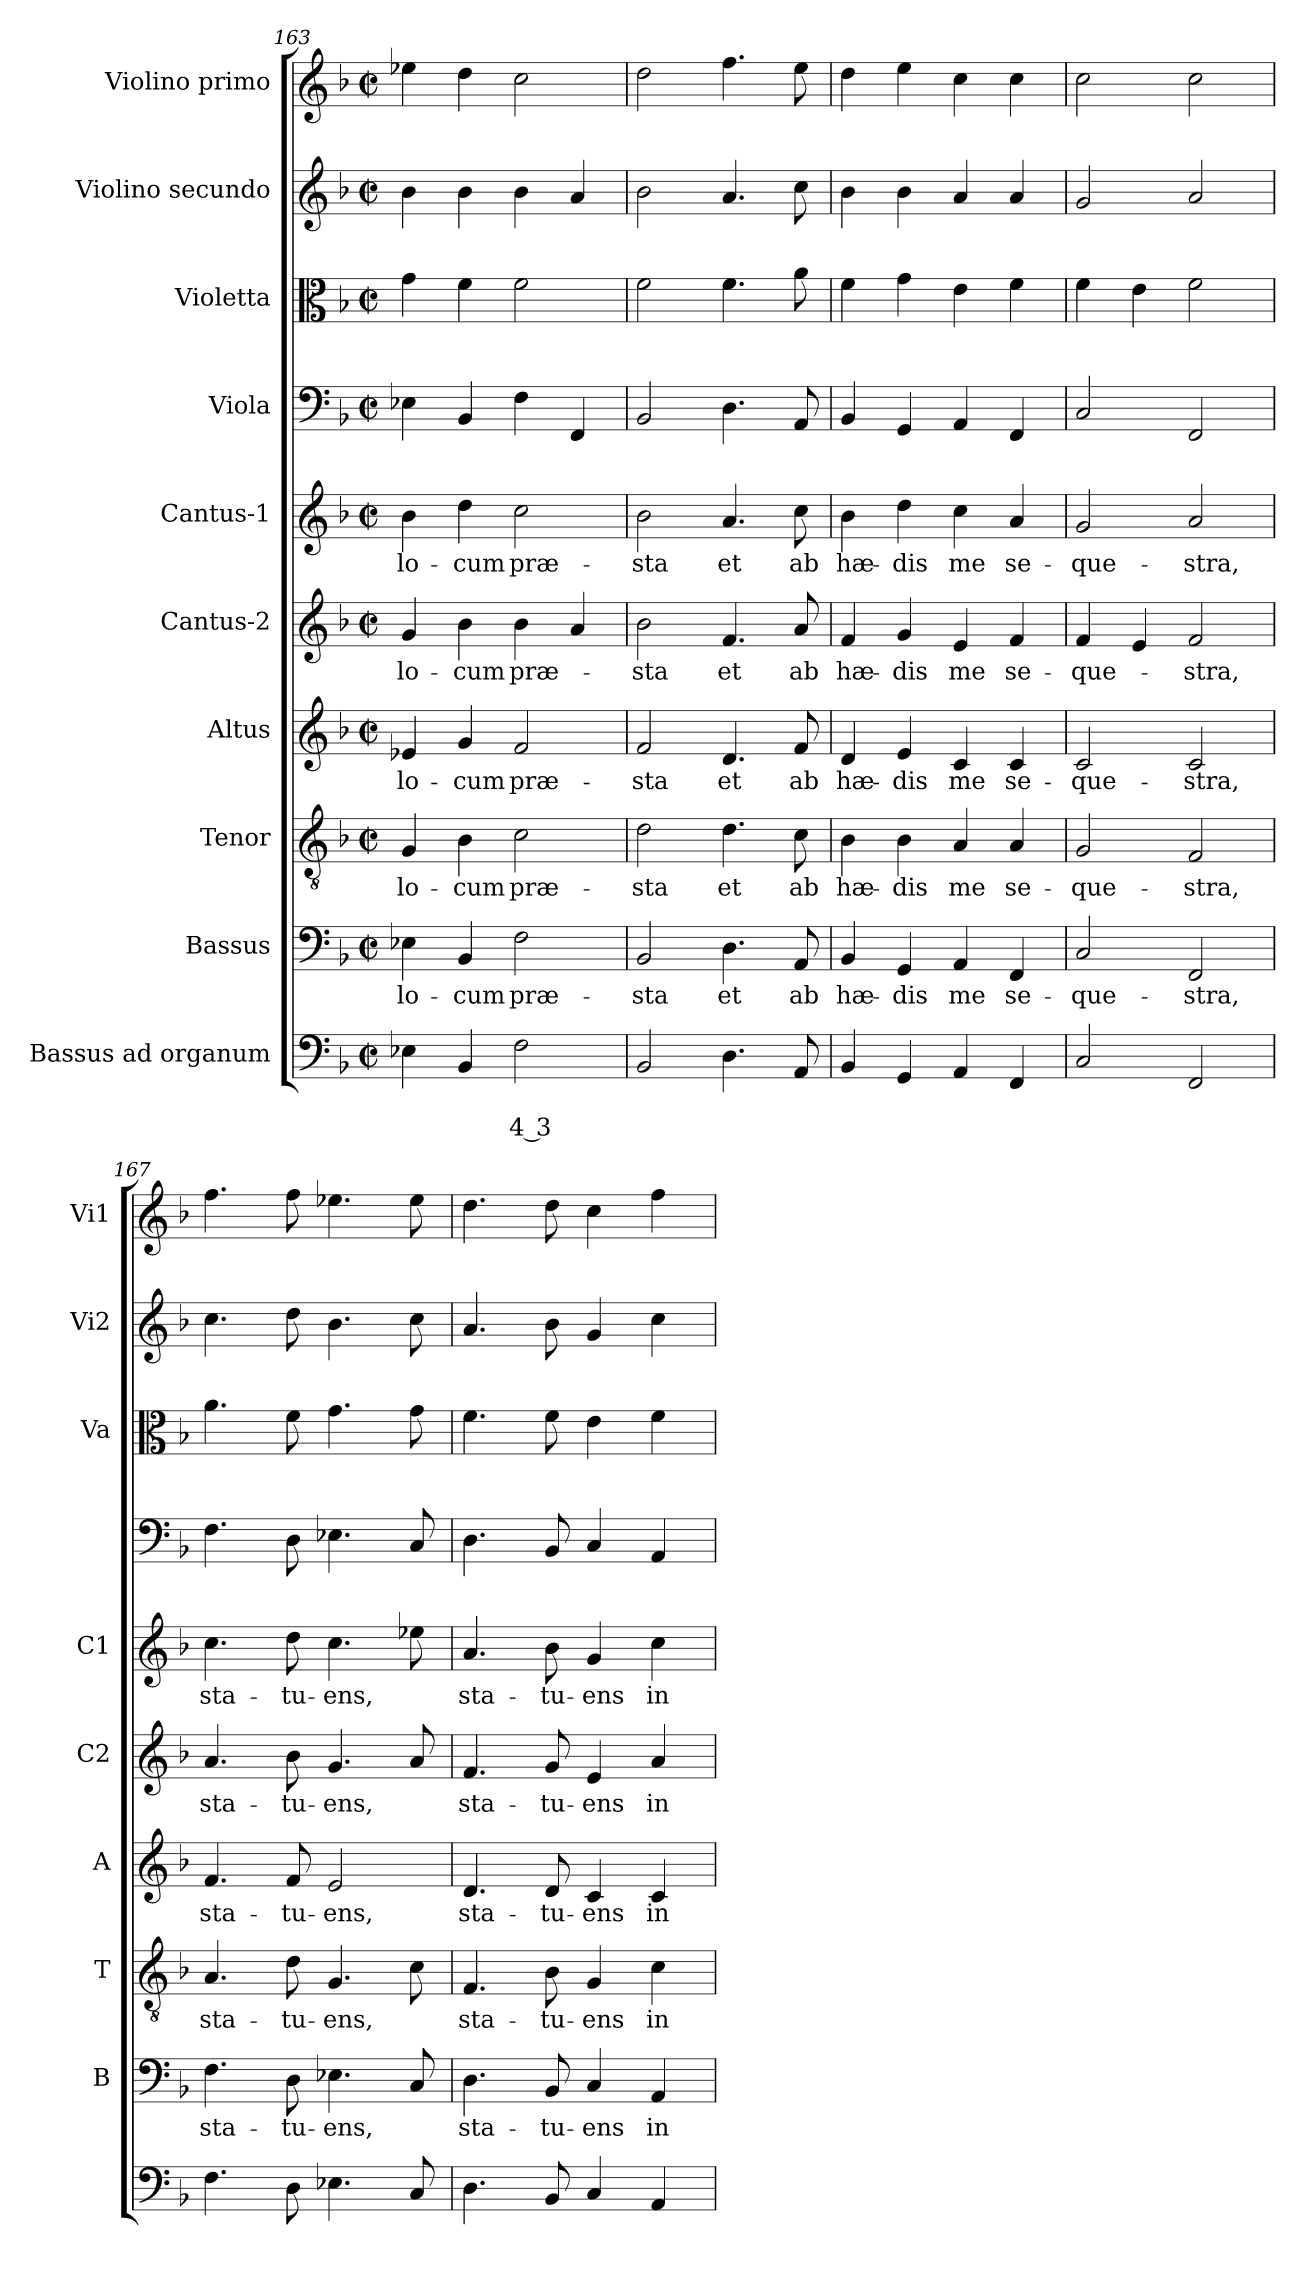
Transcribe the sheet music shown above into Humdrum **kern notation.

**kern	**text	**text	**kern	**text	**kern	**text	**kern	**text	**kern	**text	**kern	**text	**kern	**kern	**kern	**kern
*part10	*part10	*part10	*part9	*part9	*part8	*part8	*part7	*part7	*part6	*part6	*part5	*part5	*part4	*part3	*part2	*part1
*staff10	*staff10	*staff10	*staff9	*staff9	*staff8	*staff8	*staff7	*staff7	*staff6	*staff6	*staff5	*staff5	*staff4	*staff3	*staff2	*staff1
*I"Bassus ad  organum	*	*	*I"Bassus	*	*I"Tenor	*	*I"Altus	*	*I"Cantus-2	*	*I"Cantus-1	*	*I"Viola	*I"Violetta	*I"Violino secundo	*I"Violino primo
*	*	*	*I'B	*	*I'T	*	*I'A	*	*I'C2	*	*I'C1	*	*	*I'Va	*I'Vi2	*I'Vi1
*clefF4	*	*	*clefF4	*	*clefGv2	*	*clefG2	*	*clefG2	*	*clefG2	*	*clefF4	*clefC3	*clefG2	*clefG2
*k[b-]	*	*	*k[b-]	*	*k[b-]	*	*k[b-]	*	*k[b-]	*	*k[b-]	*	*k[b-]	*k[b-]	*k[b-]	*k[b-]
*F:	*	*	*F:	*	*F:	*	*F:	*	*F:	*	*F:	*	*F:	*F:	*F:	*F:
*M2/2	*	*	*M2/2	*	*M2/2	*	*M2/2	*	*M2/2	*	*M2/2	*	*M2/2	*M2/2	*M2/2	*M2/2
*met(c|)	*	*	*met(c|)	*	*met(c|)	*	*met(c|)	*	*met(c|)	*	*met(c|)	*	*met(c|)	*met(c|)	*met(c|)	*met(c|)
=163	=163	=163	=163	=163	=163	=163	=163	=163	=163	=163	=163	=163	=163	=163	=163	=163
!	!	!	!	!LO:LY:b	!	!LO:LY:b	!	!LO:LY:b	!	!LO:LY:b	!	!LO:LY:b	!	!	!	!
4E-X\	.	.	4E-X\	lo-	4G/	lo-	4e-X/	lo-	4g/	lo-	4b-\	lo-	4E-X\	4g\	4b-\	4ee-X\
!	!	!	!	!LO:LY:b	!	!LO:LY:b	!	!LO:LY:b	!	!LO:LY:b	!	!LO:LY:b	!	!	!	!
4BB-/	.	.	4BB-/	-cum	4B-\	-cum	4g/	-cum	4b-\	-cum	4dd\	-cum	4BB-/	4f\	4b-\	4dd\
!	!	!LO:LY:b	!	!LO:LY:b	!	!LO:LY:b	!	!LO:LY:b	!	!LO:LY:b	!	!LO:LY:b	!	!	!	!
2F\	.	4 3	2F\	præ-	2c\	præ-	2f/	præ-	4b-\	præ-	2cc\	præ-	4F\	2f\	4b-\	2cc\
.	.	.	.	.	.	.	.	.	4a/	.	.	.	4FF/	.	4a/	.
=164	=164	=164	=164	=164	=164	=164	=164	=164	=164	=164	=164	=164	=164	=164	=164	=164
!	!	!	!	!LO:LY:b	!	!LO:LY:b	!	!LO:LY:b	!	!LO:LY:b	!	!LO:LY:b	!	!	!	!
2BB-/	.	.	2BB-/	-sta	2d\	-sta	2f/	-sta	2b-\	-sta	2b-\	-sta	2BB-/	2f\	2b-\	2dd\
!	!	!	!	!LO:LY:b	!	!LO:LY:b	!	!LO:LY:b	!	!LO:LY:b	!	!LO:LY:b	!	!	!	!
4.D\	.	.	4.D\	et	4.d\	et	4.d/	et	4.f/	et	4.a/	et	4.D\	4.f\	4.a/	4.ff\
!	!	!	!	!LO:LY:b	!	!LO:LY:b	!	!LO:LY:b	!	!LO:LY:b	!	!LO:LY:b	!	!	!	!
8AA/	.	.	8AA/	ab	8c\	ab	8f/	ab	8a/	ab	8cc\	ab	8AA/	8a\	8cc\	8ee\
=165	=165	=165	=165	=165	=165	=165	=165	=165	=165	=165	=165	=165	=165	=165	=165	=165
!	!	!	!	!LO:LY:b	!	!LO:LY:b	!	!LO:LY:b	!	!LO:LY:b	!	!LO:LY:b	!	!	!	!
4BB-/	.	.	4BB-/	hæ-	4B-\	hæ-	4d/	hæ-	4f/	hæ-	4b-\	hæ-	4BB-/	4f\	4b-\	4dd\
!	!	!	!	!LO:LY:b	!	!LO:LY:b	!	!LO:LY:b	!	!LO:LY:b	!	!LO:LY:b	!	!	!	!
4GG/	.	.	4GG/	-dis	4B-\	-dis	4e/	-dis	4g/	-dis	4dd\	-dis	4GG/	4g\	4b-\	4ee\
!	!	!	!	!LO:LY:b	!	!LO:LY:b	!	!LO:LY:b	!	!LO:LY:b	!	!LO:LY:b	!	!	!	!
4AA/	.	.	4AA/	me	4A/	me	4c/	me	4e/	me	4cc\	me	4AA/	4e\	4a/	4cc\
!	!	!	!	!LO:LY:b	!	!LO:LY:b	!	!LO:LY:b	!	!LO:LY:b	!	!LO:LY:b	!	!	!	!
4FF/	.	.	4FF/	se-	4A/	se-	4c/	se-	4f/	se-	4a/	se-	4FF/	4f\	4a/	4cc\
=166	=166	=166	=166	=166	=166	=166	=166	=166	=166	=166	=166	=166	=166	=166	=166	=166
!	!	!	!	!LO:LY:b	!	!LO:LY:b	!	!LO:LY:b	!	!LO:LY:b	!	!LO:LY:b	!	!	!	!
2C/	.	.	2C/	-que-	2G/	-que-	2c/	-que-	4f/	-que-	2g/	-que-	2C/	4f\	2g/	2cc\
.	.	.	.	.	.	.	.	.	4e/	.	.	.	.	4e\	.	.
!	!	!	!	!LO:LY:b	!	!LO:LY:b	!	!LO:LY:b	!	!LO:LY:b	!	!LO:LY:b	!	!	!	!
2FF/	.	.	2FF/	-stra,	2F/	-stra,	2c/	-stra,	2f/	-stra,	2a/	-stra,	2FF/	2f\	2a/	2cc\
=167	=167	=167	=167	=167	=167	=167	=167	=167	=167	=167	=167	=167	=167	=167	=167	=167
!	!	!	!	!LO:LY:b	!	!LO:LY:b	!	!LO:LY:b	!	!LO:LY:b	!	!LO:LY:b	!	!	!	!
4.F\	.	.	4.F\	sta-	4.A/	sta-	4.f/	sta-	4.a/	sta-	4.cc\	sta-	4.F\	4.a\	4.cc\	4.ff\
!	!	!	!	!LO:LY:b	!	!LO:LY:b	!	!LO:LY:b	!	!LO:LY:b	!	!LO:LY:b	!	!	!	!
8D\	.	.	8D\	-tu-	8d\	-tu-	8f/	-tu-	8b-\	-tu-	8dd\	-tu-	8D\	8f\	8dd\	8ff\
!	!	!	!	!LO:LY:b	!	!LO:LY:b	!	!LO:LY:b	!	!LO:LY:b	!	!LO:LY:b	!	!	!	!
4.E-X\	.	.	4.E-X\	-ens,	4.G/	-ens,	2e/	-ens,	4.g/	-ens,	4.cc\	-ens,	4.E-X\	4.g\	4.b-\	4.ee-X\
8C/	.	.	8C/	.	8c\	.	.	.	8a/	.	8ee-X\	.	8C/	8g\	8cc\	8ee-\
=168	=168	=168	=168	=168	=168	=168	=168	=168	=168	=168	=168	=168	=168	=168	=168	=168
!	!	!	!	!LO:LY:b	!	!LO:LY:b	!	!LO:LY:b	!	!LO:LY:b	!	!LO:LY:b	!	!	!	!
4.D\	.	.	4.D\	sta-	4.F/	sta-	4.d/	sta-	4.f/	sta-	4.a/	sta-	4.D\	4.f\	4.a/	4.dd\
!	!	!	!	!LO:LY:b	!	!LO:LY:b	!	!LO:LY:b	!	!LO:LY:b	!	!LO:LY:b	!	!	!	!
8BB-/	.	.	8BB-/	-tu-	8B-\	-tu-	8d/	-tu-	8g/	-tu-	8b-\	-tu-	8BB-/	8f\	8b-\	8dd\
!	!	!	!	!LO:LY:b	!	!LO:LY:b	!	!LO:LY:b	!	!LO:LY:b	!	!LO:LY:b	!	!	!	!
4C/	.	.	4C/	-ens	4G/	-ens	4c/	-ens	4e/	-ens	4g/	-ens	4C/	4e\	4g/	4cc\
!	!	!	!	!LO:LY:b	!	!LO:LY:b	!	!LO:LY:b	!	!LO:LY:b	!	!LO:LY:b	!	!	!	!
4AA/	.	.	4AA/	in	4c\	in	4c/	in	4a/	in	4cc\	in	4AA/	4f\	4cc\	4ff\
=	=	=	=	=	=	=	=	=	=	=	=	=	=	=	=	=
*-	*-	*-	*-	*-	*-	*-	*-	*-	*-	*-	*-	*-	*-	*-	*-	*-
